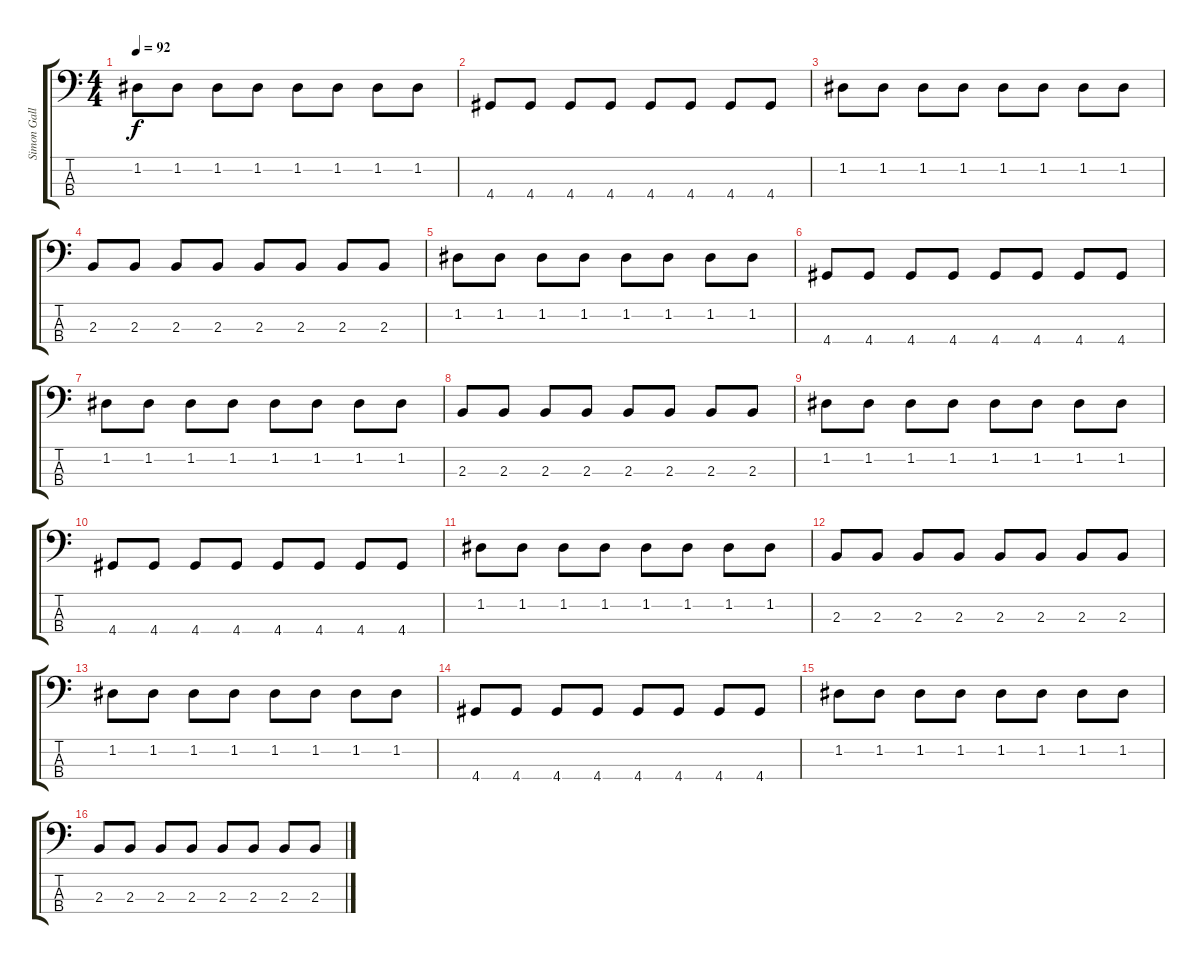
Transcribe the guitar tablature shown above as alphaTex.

\track ("Simon Gallup " "Simon Gall") {instrument electricbassfinger}
\staff {score tabs}
\tuning (G2 D2 A1 E1) {hide}
\ts (4 4)
\tempo 92
\clef f4
\ks c
1.2.8{dy f} 1.2.8 1.2.8 1.2.8 1.2.8 1.2.8 1.2.8 1.2.8 |
4.4.8 4.4.8 4.4.8 4.4.8 4.4.8 4.4.8 4.4.8 4.4.8 |
1.2.8 1.2.8 1.2.8 1.2.8 1.2.8 1.2.8 1.2.8 1.2.8 |
2.3.8 2.3.8 2.3.8 2.3.8 2.3.8 2.3.8 2.3.8 2.3.8 |
1.2.8 1.2.8 1.2.8 1.2.8 1.2.8 1.2.8 1.2.8 1.2.8 |
4.4.8 4.4.8 4.4.8 4.4.8 4.4.8 4.4.8 4.4.8 4.4.8 |
1.2.8 1.2.8 1.2.8 1.2.8 1.2.8 1.2.8 1.2.8 1.2.8 |
2.3.8 2.3.8 2.3.8 2.3.8 2.3.8 2.3.8 2.3.8 2.3.8 |
1.2.8 1.2.8 1.2.8 1.2.8 1.2.8 1.2.8 1.2.8 1.2.8 |
4.4.8 4.4.8 4.4.8 4.4.8 4.4.8 4.4.8 4.4.8 4.4.8 |
1.2.8 1.2.8 1.2.8 1.2.8 1.2.8 1.2.8 1.2.8 1.2.8 |
2.3.8 2.3.8 2.3.8 2.3.8 2.3.8 2.3.8 2.3.8 2.3.8 |
1.2.8 1.2.8 1.2.8 1.2.8 1.2.8 1.2.8 1.2.8 1.2.8 |
4.4.8 4.4.8 4.4.8 4.4.8 4.4.8 4.4.8 4.4.8 4.4.8 |
1.2.8 1.2.8 1.2.8 1.2.8 1.2.8 1.2.8 1.2.8 1.2.8 |
2.3.8 2.3.8 2.3.8 2.3.8 2.3.8 2.3.8 2.3.8 2.3.8
